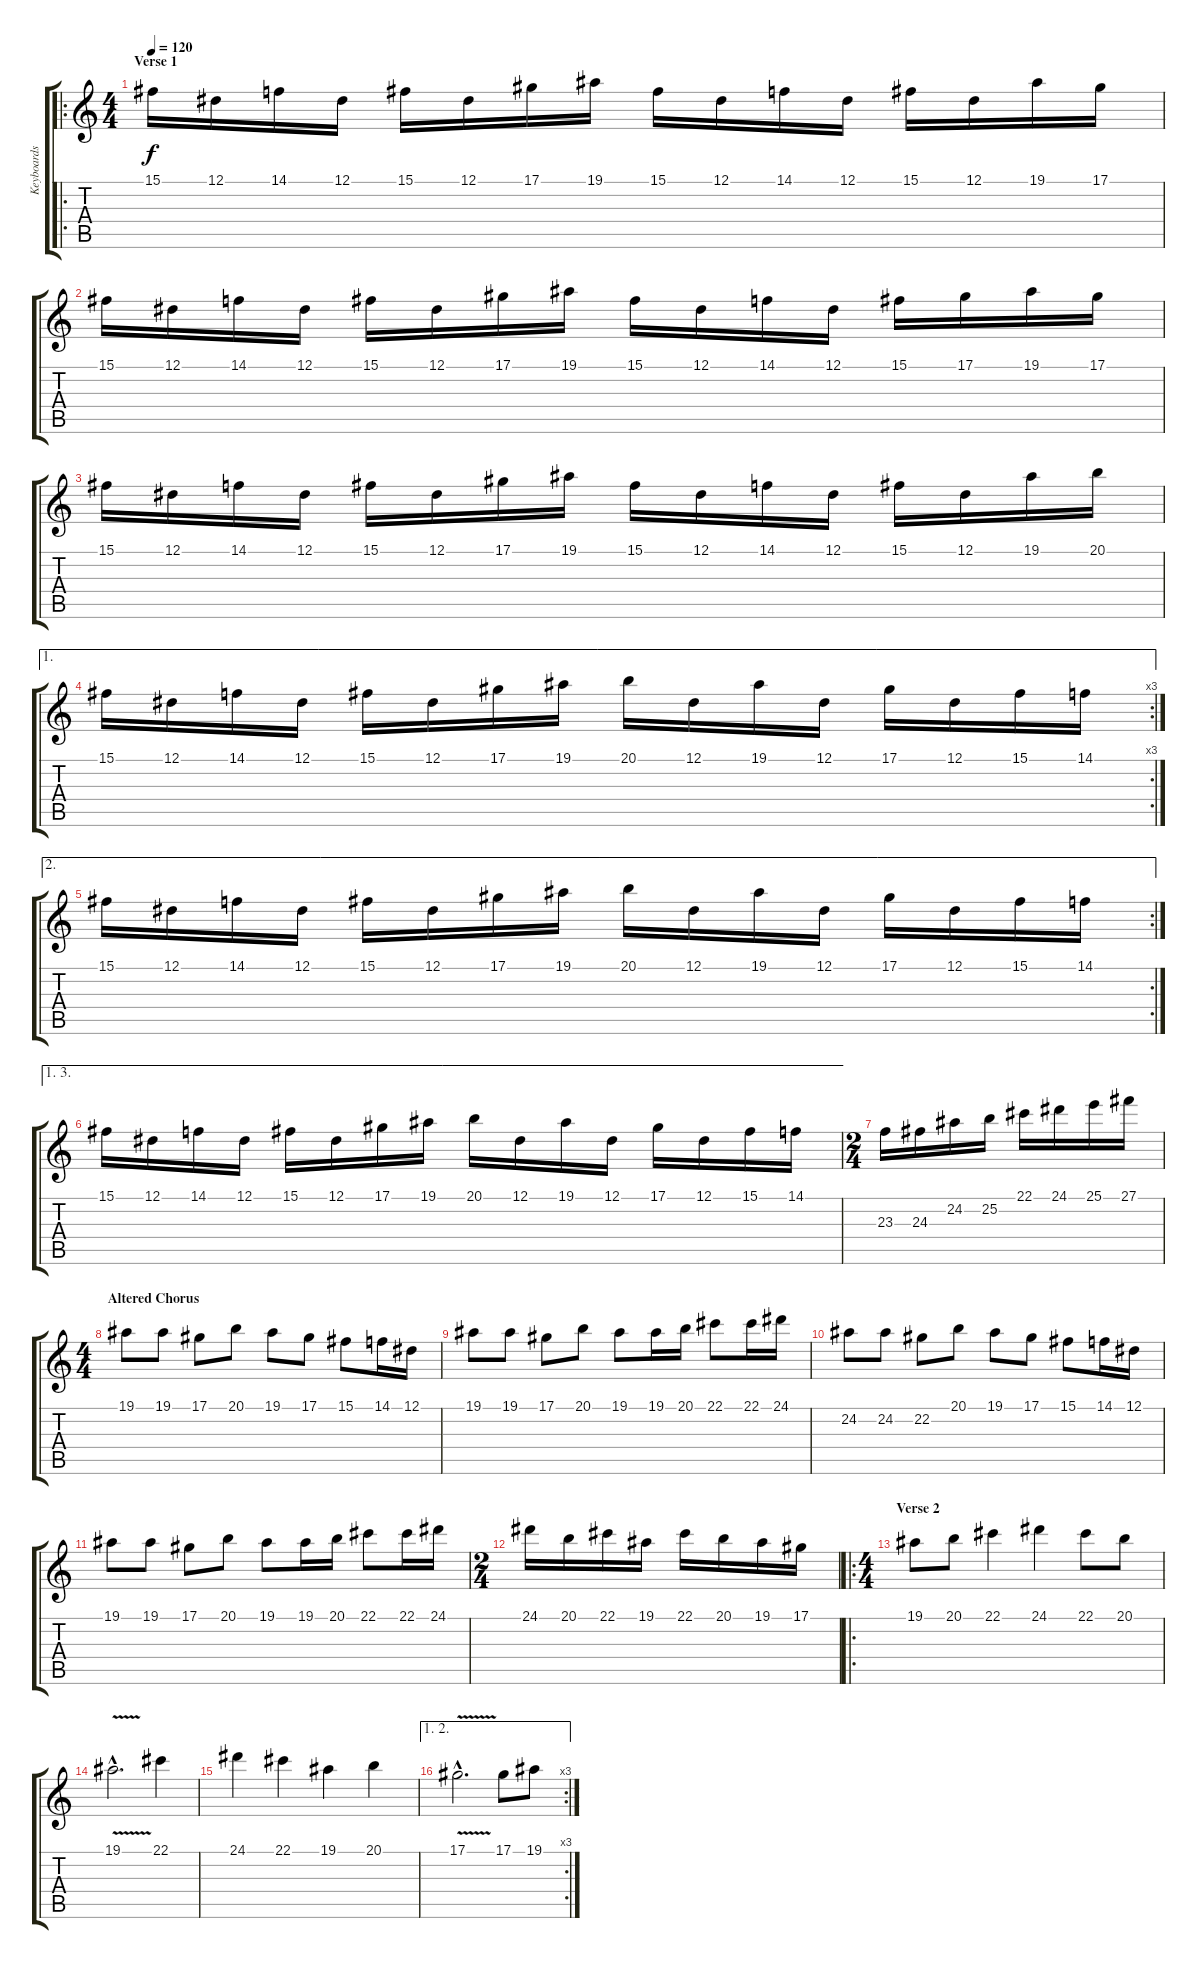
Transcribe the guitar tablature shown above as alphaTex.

\track ("Keyboards" "Keyboards") {instrument stringensemble1}
\staff {score tabs}
\tuning (Eb4 Bb3 Gb3 Db3 Ab2 Eb2) {hide}
\ro
\ts (4 4)
\section ("" "Verse 1")
\tempo 120
\clef g2
\ks c
15.1.16{dy f} 12.1.16 14.1.16 12.1.16 15.1.16 12.1.16 17.1.16 19.1.16 15.1.16 12.1.16 14.1.16 12.1.16 15.1.16 12.1.16 19.1.16 17.1.16 |
15.1.16 12.1.16 14.1.16 12.1.16 15.1.16 12.1.16 17.1.16 19.1.16 15.1.16 12.1.16 14.1.16 12.1.16 15.1.16 17.1.16 19.1.16 17.1.16 |
15.1.16 12.1.16 14.1.16 12.1.16 15.1.16 12.1.16 17.1.16 19.1.16 15.1.16 12.1.16 14.1.16 12.1.16 15.1.16 12.1.16 19.1.16 20.1.16 |
\ae 1
\rc 3
15.1.16 12.1.16 14.1.16 12.1.16 15.1.16 12.1.16 17.1.16 19.1.16 20.1.16 12.1.16 19.1.16 12.1.16 17.1.16 12.1.16 15.1.16 14.1.16 |
\ae 2
\rc 2
15.1.16 12.1.16 14.1.16 12.1.16 15.1.16 12.1.16 17.1.16 19.1.16 20.1.16 12.1.16 19.1.16 12.1.16 17.1.16 12.1.16 15.1.16 14.1.16 |
\ae (1 3)
15.1.16 12.1.16 14.1.16 12.1.16 15.1.16 12.1.16 17.1.16 19.1.16 20.1.16 12.1.16 19.1.16 12.1.16 17.1.16 12.1.16 15.1.16 14.1.16 |
\ts (2 4)
23.3.16 24.3.16 24.2.16 25.2.16 22.1.16 24.1.16 25.1.16 27.1.16 |
\ts (4 4)
\section ("" "Altered Chorus")
19.1.8 19.1.8 17.1.8 20.1.8 19.1.8 17.1.8 15.1.8 14.1.16 12.1.16 |
19.1.8 19.1.8 17.1.8 20.1.8 19.1.8 19.1.16 20.1.16 22.1.8 22.1.16 24.1.16 |
24.2.8 24.2.8 22.2.8 20.1.8 19.1.8 17.1.8 15.1.8 14.1.16 12.1.16 |
19.1.8 19.1.8 17.1.8 20.1.8 19.1.8 19.1.16 20.1.16 22.1.8 22.1.16 24.1.16 |
\ts (2 4)
24.1.16 20.1.16 22.1.16 19.1.16 22.1.16 20.1.16 19.1.16 17.1.16 |
\ro
\ts (4 4)
\section ("" "Verse 2")
19.1.8 20.1.8 22.1.4 24.1.4 22.1.8 20.1.8 |
19.1{v hac}.2{d} 22.1.4 |
24.1.4 22.1.4 19.1.4 20.1.4 |
\ae (1 2)
\rc 3
17.1{v hac}.2{d} 17.1.8 19.1.8
